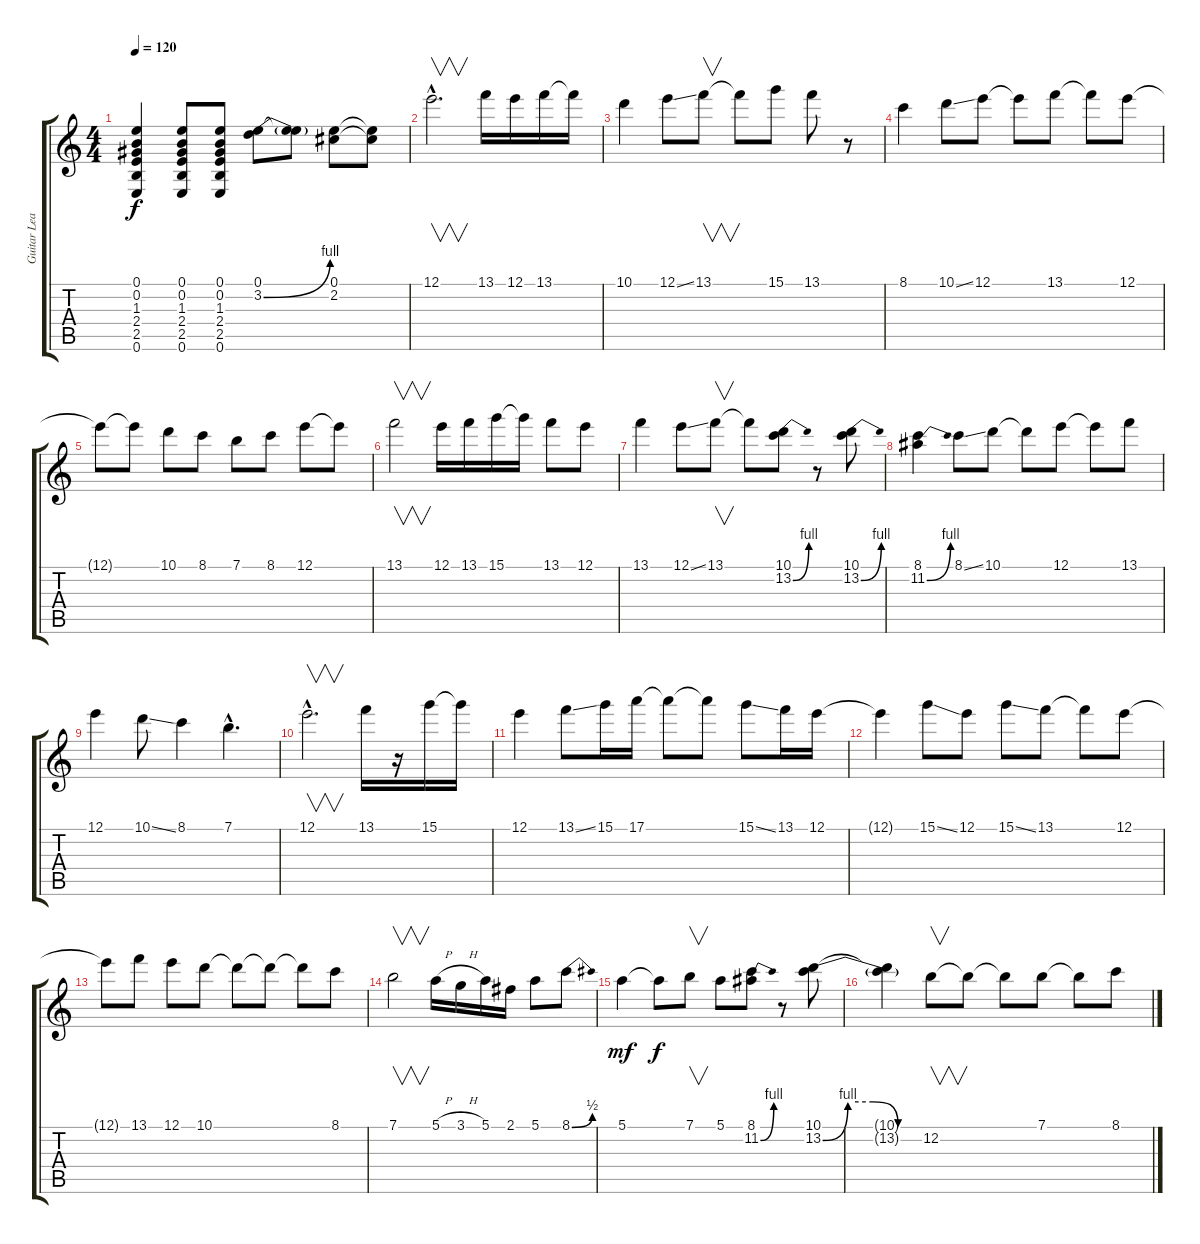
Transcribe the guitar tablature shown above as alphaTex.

\track ("Guitar Lead" "Guitar Lea") {instrument acousticguitarnylon}
\staff {score tabs}
\tuning (E4 B3 G3 D3 A2 E2) {hide}
\ts (4 4)
\tempo 120
\clef g2
\ks c
(0.1 0.2 1.3 2.4 2.5 0.6).4{dy f} (0.1 0.2 1.3 2.4 2.5 0.6).8 (0.1 0.2 1.3 2.4 2.5 0.6).8 (0.1 3.2{be (bend 0 0 60 4)}).8{instrument electricguitarjazz} (0.1{t} 3.2{t}).8 (0.1 2.2).8 (0.1{t} 2.2{t}).8 |
12.1{hac}.2{v d} 13.1.16 12.1.16 13.1.16 13.1{t}.16 |
10.1.4 12.1{ss}.8 13.1.8{v} 13.1{t}.8 15.1.8 13.1.8 r.8 |
8.1.4 10.1{ss}.8 12.1.8 12.1{t}.8 13.1.8 13.1{t}.8 12.1.8 |
12.1{t}.8 12.1{t}.8 10.1.8 8.1.8 7.1.8 8.1.8 12.1.8 12.1{t}.8 |
13.1.2{v} 12.1.16 13.1.16 15.1.16 15.1{t}.16 13.1.8 12.1.8 |
13.1.4 12.1{ss}.8 13.1.8{v} 13.1{t}.8 (10.1 13.2{be (bend 0 0 60 4)}).8 r.8 (10.1 13.2{be (bend 0 0 60 4)}).8 |
(8.1 11.2{be (bend 0 0 60 4)}).4 8.1{ss}.8 10.1.8 10.1{t}.8 12.1.8 12.1{t}.8 13.1.8 |
12.1.4 10.1{ss}.8 8.1.4 7.1{hac}.4{d} |
12.1{hac}.2{v d} 13.1.16 r.16 15.1.16 15.1{t}.16 |
12.1.4 13.1{ss}.8 15.1.16 17.1.16 17.1{t}.8 17.1{t}.8 15.1{ss}.8 13.1.16 12.1.16 |
12.1{t}.4 15.1{ss}.8 12.1.8 15.1{ss}.8 13.1.8 13.1{t}.8 12.1.8 |
12.1{t}.8 13.1.8 12.1.8 10.1.8 10.1{t}.8 10.1{t}.8 10.1{t}.8 8.1.8 |
7.1.2{v} 5.1{h}.16 3.1{h}.16 5.1.16 2.1.16 5.1.8 8.1{be (bend 0 0 60 2)}.8 |
5.1.4{dy mf} 5.1{t}.8{dy f} 7.1.8{v} 5.1.8 (8.1 11.2{be (bend 0 0 60 4)}).8 r.8 (10.1 13.2{be (custom 0 0 15 4 30 4 45 0 60 0)}).8 |
(10.1{t} 13.2{t}).4 12.2.8{v} 12.2{t}.8 12.2{t}.8 7.1.8 7.1{t}.8 8.1.8
